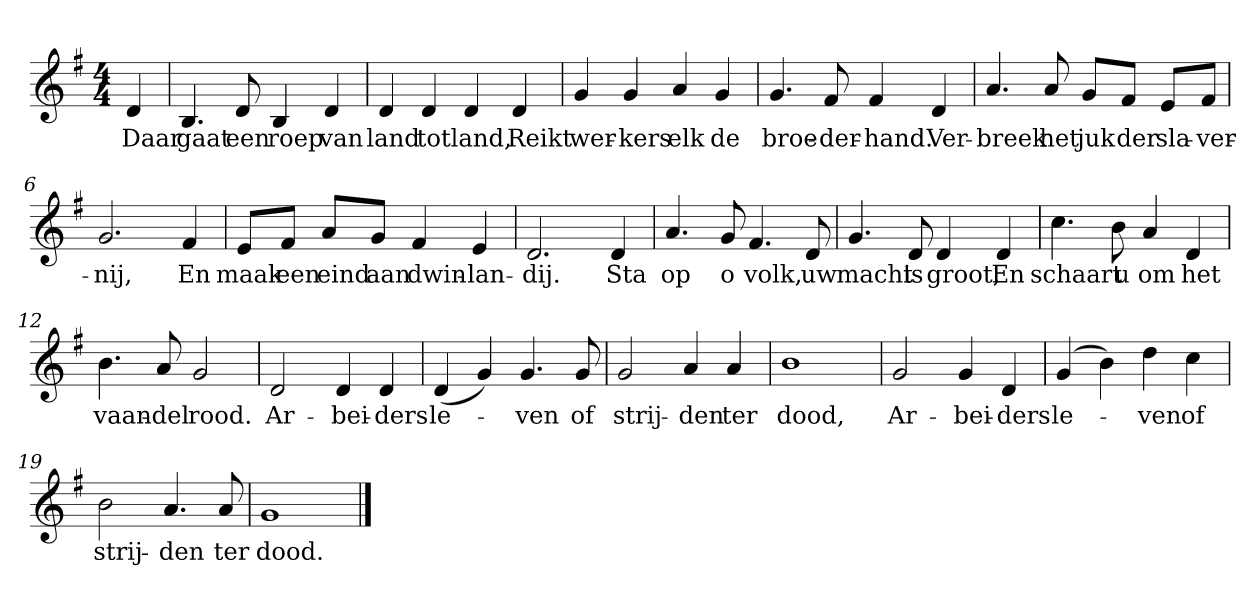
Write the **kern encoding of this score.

**kern	**text
*part1	*part1
*staff1	*staff1
*clefG2	*
*k[f#]	*
*G:	*
*M4/4	*
*MM120	*
=	=
4d	Daar
=1	=1
4.B	gaat
8d	een
4B	roep
4d	van
=2	=2
4d	land
4d	tot
4d	land,
4d	Reikt
=3	=3
4g	wer-
4g	-kers
4a	elk
4g	de
=4	=4
4.g	broe-
8f#	-der-
4f#	-hand.
4d	Ver-
=5	=5
4.a	-breek
8a	het
8g/L	juk
8f#/J	der
8e/L	sla-
8f#/J	-ver-
=6	=6
2.g	-nij,
4f#	En
=7	=7
8e/L	maak
8f#/J	een
8a/L	eind
8g/J	aan
4f#	dwin-
4e	-lan-
=8	=8
2.d	-dij.
4d	Sta
=9	=9
4.a	op
8g	o
4.f#	volk,
8d	uw
=10	=10
4.g	macht
8d	is
4d	groot,
4d	En
=11	=11
4.cc	schaart
8b	u
4a	om
4d	het
=12	=12
4.b	vaan-
8a	-del
2g	rood.
=13	=13
2d	Ar-
4d	-bei-
4d	-ders
=14	=14
(4d	le-
4g)	.
4.g	-ven
8g	of
=15	=15
2g	strij-
4a	-den
4a	ter
=16	=16
1b	dood,
=17	=17
2g	Ar-
4g	-bei-
4d	-ders
=18	=18
(4g	le-
4b)	.
4dd	-ven
4cc	of
=19	=19
2b	strij-
4.a	-den
8a	ter
=20	=20
1g	dood.
==	==
*-	*-
